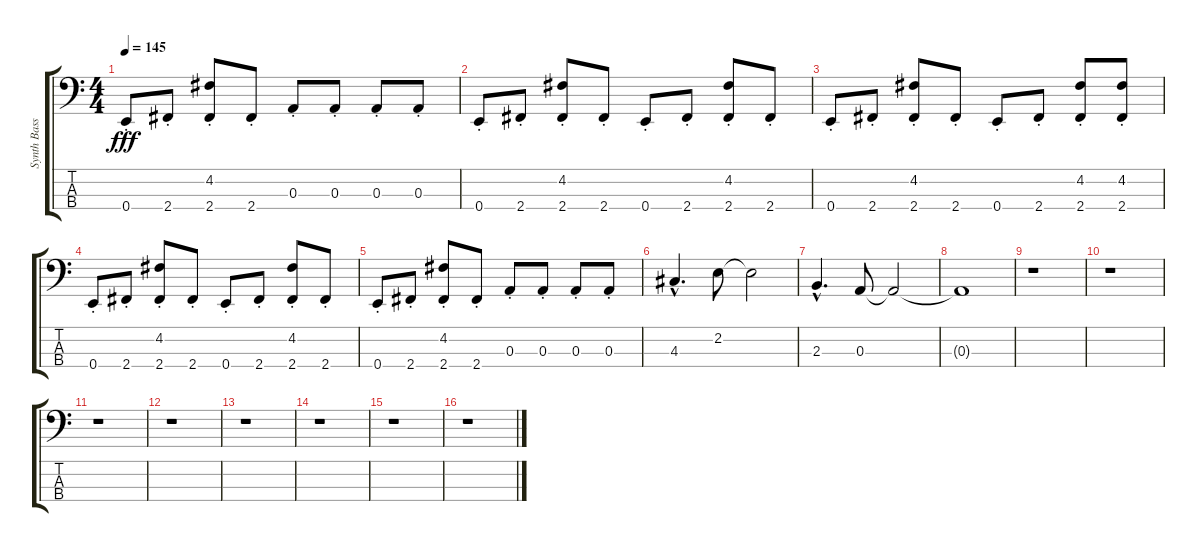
\track ("Synth Bass" "Synth Bass") {instrument synthbass1}
\staff {score tabs}
\tuning (G2 D2 A1 E1) {hide}
\ts (4 4)
\tempo 145
\clef f4
\ks c
0.4{st}.8{dy fff} 2.4{st}.8 (4.2{st} 2.4{st}).8 2.4{st}.8 0.3{st}.8 0.3{st}.8 0.3{st}.8 0.3{st}.8 |
0.4{st}.8 2.4{st}.8 (4.2{st} 2.4{st}).8 2.4{st}.8 0.4{st}.8 2.4{st}.8 (4.2{st} 2.4{st}).8 2.4{st}.8 |
0.4{st}.8 2.4{st}.8 (4.2{st} 2.4{st}).8 2.4{st}.8 0.4{st}.8 2.4{st}.8 (4.2{st} 2.4{st}).8 (4.2{st} 2.4{st}).8 |
0.4{st}.8 2.4{st}.8 (4.2{st} 2.4{st}).8 2.4{st}.8 0.4{st}.8 2.4{st}.8 (4.2{st} 2.4{st}).8 2.4{st}.8 |
0.4{st}.8 2.4{st}.8 (4.2{st} 2.4{st}).8 2.4{st}.8 0.3{st}.8 0.3{st}.8 0.3{st}.8 0.3{st}.8 |
4.3{hac}.4{d} 2.2.8 2.2{t}.2 |
2.3{hac}.4{d} 0.3.8 0.3{t}.2 |
0.3{t}.1 |
r.1 |
r.1 |
r.1 |
r.1 |
r.1 |
r.1 |
r.1 |
r.1
